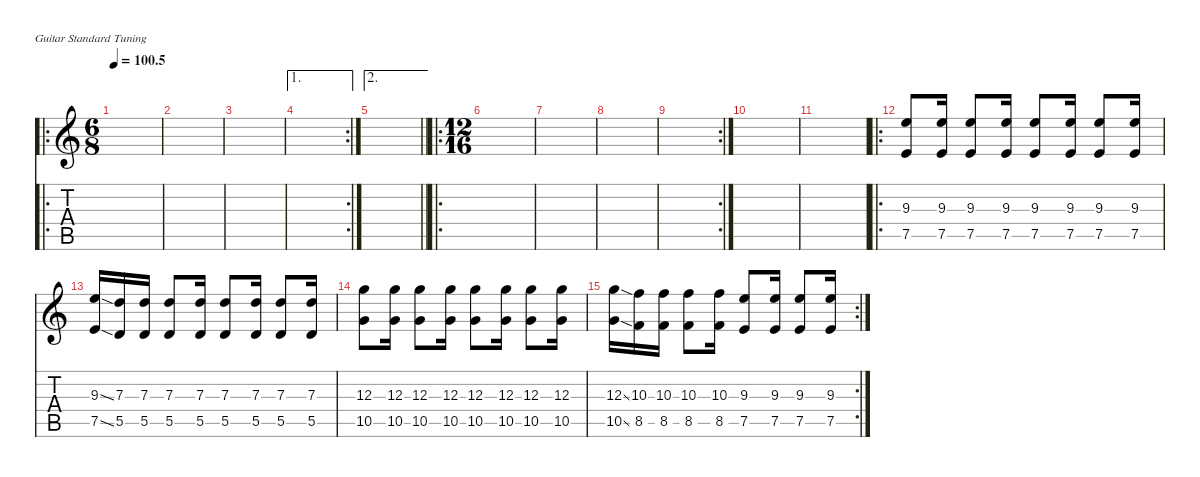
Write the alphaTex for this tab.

\defaultSystemsLayout 4
\hideDynamics
\bracketExtendMode nobrackets
\singleTrackTrackNamePolicy hidden
\multiTrackTrackNamePolicy hidden
\firstSystemTrackNameMode fullname
\firstSystemTrackNameOrientation horizontal
\otherSystemsTrackNameOrientation horizontal
\track ("Guitar" "dist.guit.") {instrument distortionguitar}
\staff {score tabs}
\tuning (E4 B3 G3 D3 A2 E2)
\ro
\ts (6 8)
\beaming (8 3 3)
\tempo
100.5
\accidentals auto
\clef g2
\ottava regular
\simile none
\ks c
|
|
|
\ae 1
\rc 2
|
\ae 2
\barLineRight lightlight
|
\ro
\ts (12 16)
\beaming (8 3 3)
|
|
|
\rc 2
|
|
|
\ro
(9.3 7.5).8{beam Up} (9.3 7.5).16{beam Up beam split} (9.3 7.5).8{beam Up} (9.3 7.5).16{beam Up} (9.3 7.5).8{beam Up} (9.3 7.5).16{beam Up beam split} (9.3 7.5).8{beam Up} (9.3 7.5).16{beam Up} |
(9.3{ss} 7.5{ss}).16{beam Up} (7.3 5.5).16{beam Up} (7.3 5.5).16{beam Up beam split} (7.3 5.5).8{beam Up} (7.3 5.5).16{beam Up} (7.3 5.5).8{beam Up} (7.3 5.5).16{beam Up beam split} (7.3 5.5).8{beam Up} (7.3 5.5).16{beam Up} |
(12.3 10.5).8{beam Down} (12.3 10.5).16{beam Down beam split} (12.3 10.5).8{beam Down} (12.3 10.5).16{beam Down} (12.3 10.5).8{beam Down} (12.3 10.5).16{beam Down beam split} (12.3 10.5).8{beam Down} (12.3 10.5).16{beam Down} |
\rc 2
(12.3{ss} 10.5{ss}).16{beam Down} (10.3 8.5).16{beam Down} (10.3 8.5).16{beam Down beam split} (10.3 8.5).8{beam Down} (10.3 8.5).16{beam Down} (9.3 7.5).8{beam Up} (9.3 7.5).16{beam Up beam split} (9.3 7.5).8{beam Up} (9.3 7.5).16{beam Up}
